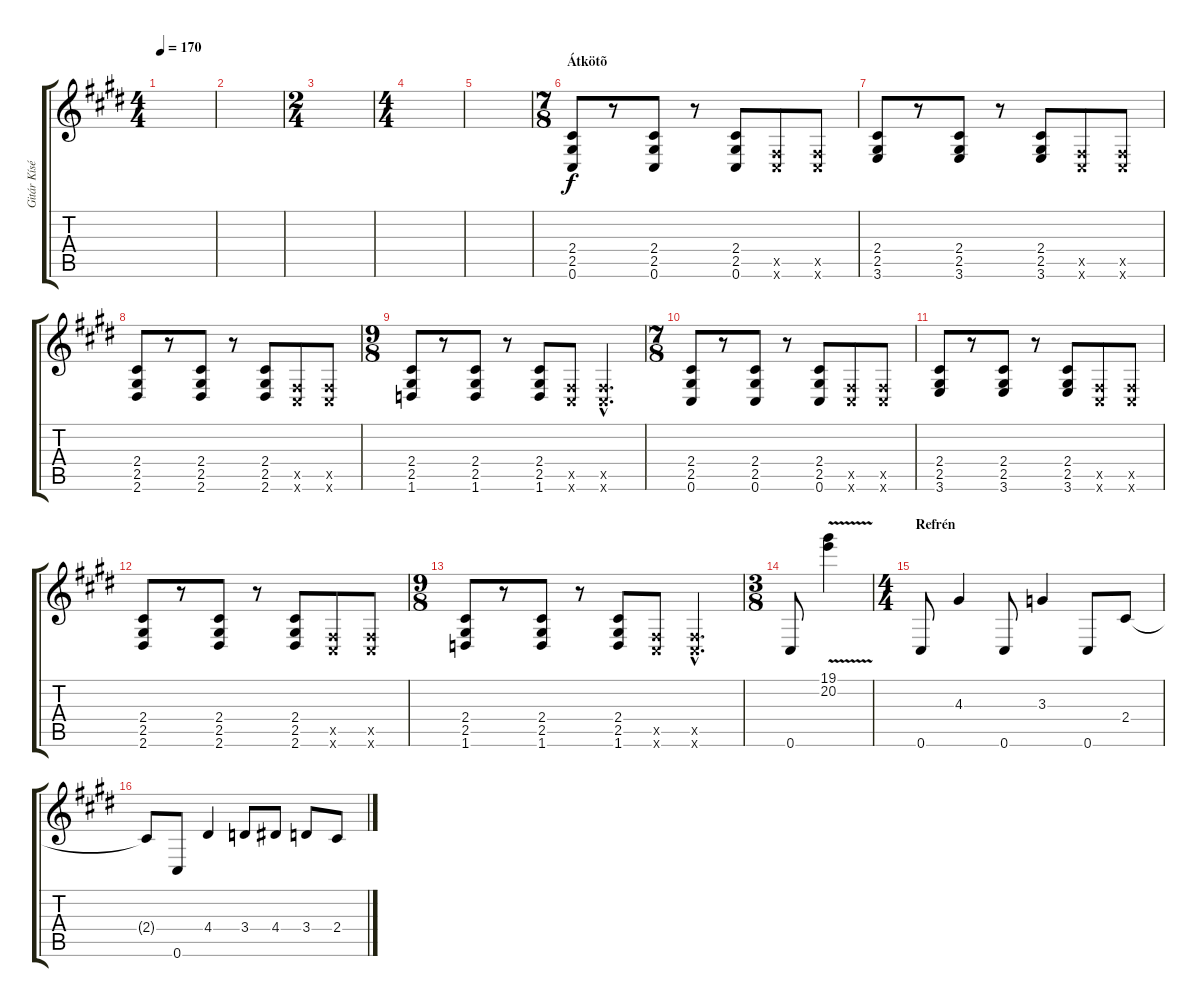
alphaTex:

\track ("Gitár Kíséret 1" "Gitár Kísé") {instrument distortionguitar}
\staff {score tabs}
\tuning (Db4 Ab3 E3 B2 Gb2 Db2) {hide}
\ts (4 4)
\tempo 170
\clef g2
\ks c#minor
|
|
\ts (2 4)
|
\ts (4 4)
|
|
\ts (7 8)
\section ("" "Átkötõ")
(2.4 2.5 0.6).8 r.8 (2.4 2.5 0.6).8 r.8 (2.4 2.5 0.6).8 (0.5{x} 0.6{x}).8 (0.5{x} 0.6{x}).8 |
(2.4 2.5 3.6).8 r.8 (2.4 2.5 3.6).8 r.8 (2.4 2.5 3.6).8 (0.5{x} 0.6{x}).8 (0.5{x} 0.6{x}).8 |
(2.4 2.5 2.6).8 r.8 (2.4 2.5 2.6).8 r.8 (2.4 2.5 2.6).8 (0.5{x} 0.6{x}).8 (0.5{x} 0.6{x}).8 |
\ts (9 8)
(2.4 2.5 1.6).8 r.8 (2.4 2.5 1.6).8 r.8 (2.4 2.5 1.6).8 (0.5{x} 0.6{x}).8 (0.5{hac x} 0.6{hac x}).4{d} |
\ts (7 8)
(2.4 2.5 0.6).8 r.8 (2.4 2.5 0.6).8 r.8 (2.4 2.5 0.6).8 (0.5{x} 0.6{x}).8 (0.5{x} 0.6{x}).8 |
(2.4 2.5 3.6).8 r.8 (2.4 2.5 3.6).8 r.8 (2.4 2.5 3.6).8 (0.5{x} 0.6{x}).8 (0.5{x} 0.6{x}).8 |
(2.4 2.5 2.6).8 r.8 (2.4 2.5 2.6).8 r.8 (2.4 2.5 2.6).8 (0.5{x} 0.6{x}).8 (0.5{x} 0.6{x}).8 |
\ts (9 8)
(2.4 2.5 1.6).8 r.8 (2.4 2.5 1.6).8 r.8 (2.4 2.5 1.6).8 (0.5{x} 0.6{x}).8 (0.5{hac x} 0.6{hac x}).4{d} |
\ts (3 8)
0.6.8 (19.1{v} 20.2).4 |
\ts (4 4)
\section ("" "Refrén")
0.6.8 4.3.4 0.6.8 3.3.4 0.6.8 2.4.8 |
2.4{t}.8 0.6.8 4.4.4 3.4.8 4.4.8 3.4.8 2.4.8
